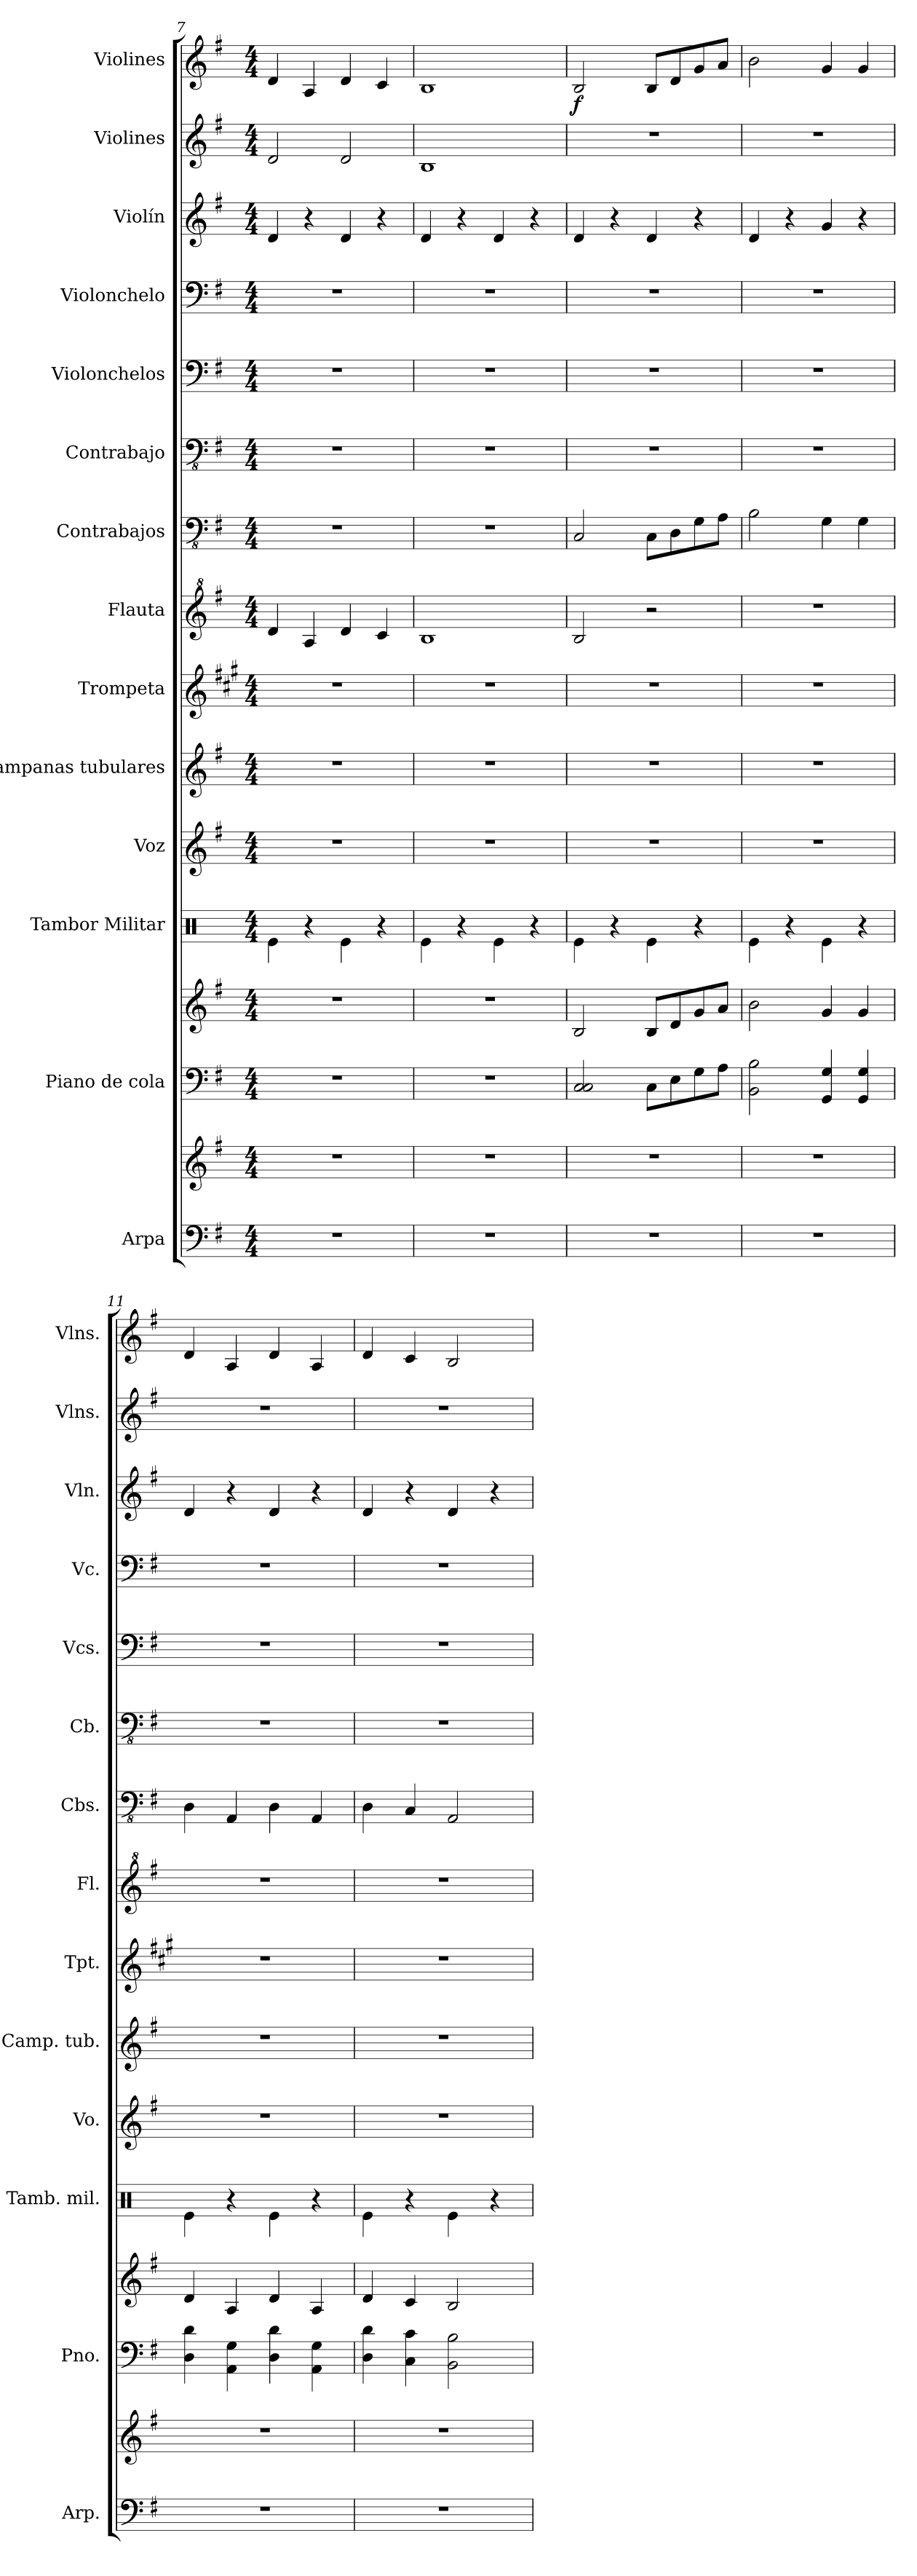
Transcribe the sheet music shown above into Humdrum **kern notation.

**kern	**kern	**kern	**kern	**kern	**kern	**kern	**kern	**kern	**kern	**kern	**kern	**kern	**kern	**kern	**kern	**dynam
*part14	*part14	*part13	*part13	*part12	*part11	*part10	*part9	*part8	*part7	*part6	*part5	*part4	*part3	*part2	*part1	*part1
*staff16	*staff15	*staff14	*staff13	*staff12	*staff11	*staff10	*staff9	*staff8	*staff7	*staff6	*staff5	*staff4	*staff3	*staff2	*staff1	*staff1
*I"Arpa	*	*I"Piano de cola	*	*I"Tambor Militar	*I"Voz	*I"Campanas tubulares	*I"Trompeta	*I"Flauta	*I"Contrabajos	*I"Contrabajo	*I"Violonchelos	*I"Violonchelo	*I"Violín	*I"Violines	*I"Violines	*
*I'Arp.	*	*I'Pno.	*	*I'Tamb. mil.	*I'Vo.	*I'Camp. tub.	*I'Tpt.	*I'Fl.	*I'Cbs.	*I'Cb.	*I'Vcs.	*I'Vc.	*I'Vln.	*I'Vlns.	*I'Vlns.	*
*clefF4	*clefG2	*clefF4	*clefG2	*clefX	*clefG2	*clefG2	*clefG2	*clefG^2	*clefFv4	*clefFv4	*clefF4	*clefF4	*clefG2	*clefG2	*clefG2	*
*	*	*	*	*	*	*	*ITrd1c2	*	*	*ITrd7c12	*	*	*	*	*	*
*k[f#]	*k[f#]	*k[f#]	*k[f#]	*k[]	*k[f#]	*k[f#]	*k[f#]	*k[f#]	*k[f#]	*k[f#]	*k[f#]	*k[f#]	*k[f#]	*k[f#]	*k[f#]	*
*M4/4	*M4/4	*M4/4	*M4/4	*M4/4	*M4/4	*M4/4	*M4/4	*M4/4	*M4/4	*M4/4	*M4/4	*M4/4	*M4/4	*M4/4	*M4/4	*
=7	=7	=7	=7	=7	=7	=7	=7	=7	=7	=7	=7	=7	=7	=7	=7	=7
1r	1r	1r	1r	4Re\	1r	1r	1r	4dd/	1r	1r	1r	1r	4d/	2d/	4d/	.
.	.	.	.	4r	.	.	.	4a/	.	.	.	.	4r	.	4A/	.
.	.	.	.	4Re\	.	.	.	4dd/	.	.	.	.	4d/	2d/	4d/	.
.	.	.	.	4r	.	.	.	4cc/	.	.	.	.	4r	.	4c/	.
=8	=8	=8	=8	=8	=8	=8	=8	=8	=8	=8	=8	=8	=8	=8	=8	=8
1r	1r	1r	1r	4Re\	1r	1r	1r	1b	1r	1r	1r	1r	4d/	1B	1B	.
.	.	.	.	4r	.	.	.	.	.	.	.	.	4r	.	.	.
.	.	.	.	4Re\	.	.	.	.	.	.	.	.	4d/	.	.	.
.	.	.	.	4r	.	.	.	.	.	.	.	.	4r	.	.	.
!!LO:PB:g=z
=9	=9	=9	=9	=9	=9	=9	=9	=9	=9	=9	=9	=9	=9	=9	=9	=9
!	!	!	!	!	!	!	!	!	!	!	!	!	!	!	!	!LO:DY:b
1r	1r	2C/ 2C/	2B/	4Re\	1r	1r	1r	2b/	2CC/	1r	1r	1r	4d/	1r	2B/	f
.	.	.	.	4r	.	.	.	.	.	.	.	.	4r	.	.	.
.	.	8C\L	8B/L	4Re\	.	.	.	2r	8CC\L	.	.	.	4d/	.	8B/L	.
.	.	8E\	8d/	.	.	.	.	.	8DD\	.	.	.	.	.	8d/	.
.	.	8G\	8g/	4r	.	.	.	.	8GG\	.	.	.	4r	.	8g/	.
.	.	8A\J	8a/J	.	.	.	.	.	8AA\J	.	.	.	.	.	8a/J	.
=10	=10	=10	=10	=10	=10	=10	=10	=10	=10	=10	=10	=10	=10	=10	=10	=10
1r	1r	2BB\ 2B\	2b\	4Re\	1r	1r	1r	1r	2BB\	1r	1r	1r	4d/	1r	2b\	.
.	.	.	.	4r	.	.	.	.	.	.	.	.	4r	.	.	.
.	.	4GG/ 4G/	4g/	4Re\	.	.	.	.	4GG\	.	.	.	4g/	.	4g/	.
.	.	4GG/ 4G/	4g/	4r	.	.	.	.	4GG\	.	.	.	4r	.	4g/	.
=11	=11	=11	=11	=11	=11	=11	=11	=11	=11	=11	=11	=11	=11	=11	=11	=11
1r	1r	4D\ 4d\	4d/	4Re\	1r	1r	1r	1r	4DD\	1r	1r	1r	4d/	1r	4d/	.
.	.	4AA\ 4G\	4A/	4r	.	.	.	.	4AAA/	.	.	.	4r	.	4A/	.
.	.	4D\ 4d\	4d/	4Re\	.	.	.	.	4DD\	.	.	.	4d/	.	4d/	.
.	.	4AA\ 4G\	4A/	4r	.	.	.	.	4AAA/	.	.	.	4r	.	4A/	.
=12	=12	=12	=12	=12	=12	=12	=12	=12	=12	=12	=12	=12	=12	=12	=12	=12
1r	1r	4D\ 4d\	4d/	4Re\	1r	1r	1r	1r	4DD\	1r	1r	1r	4d/	1r	4d/	.
.	.	4C\ 4c\	4c/	4r	.	.	.	.	4CC/	.	.	.	4r	.	4c/	.
.	.	2BB\ 2B\	2B/	4Re\	.	.	.	.	2AAA/	.	.	.	4d/	.	2B/	.
.	.	.	.	4r	.	.	.	.	.	.	.	.	4r	.	.	.
=	=	=	=	=	=	=	=	=	=	=	=	=	=	=	=	=
*-	*-	*-	*-	*-	*-	*-	*-	*-	*-	*-	*-	*-	*-	*-	*-	*-
